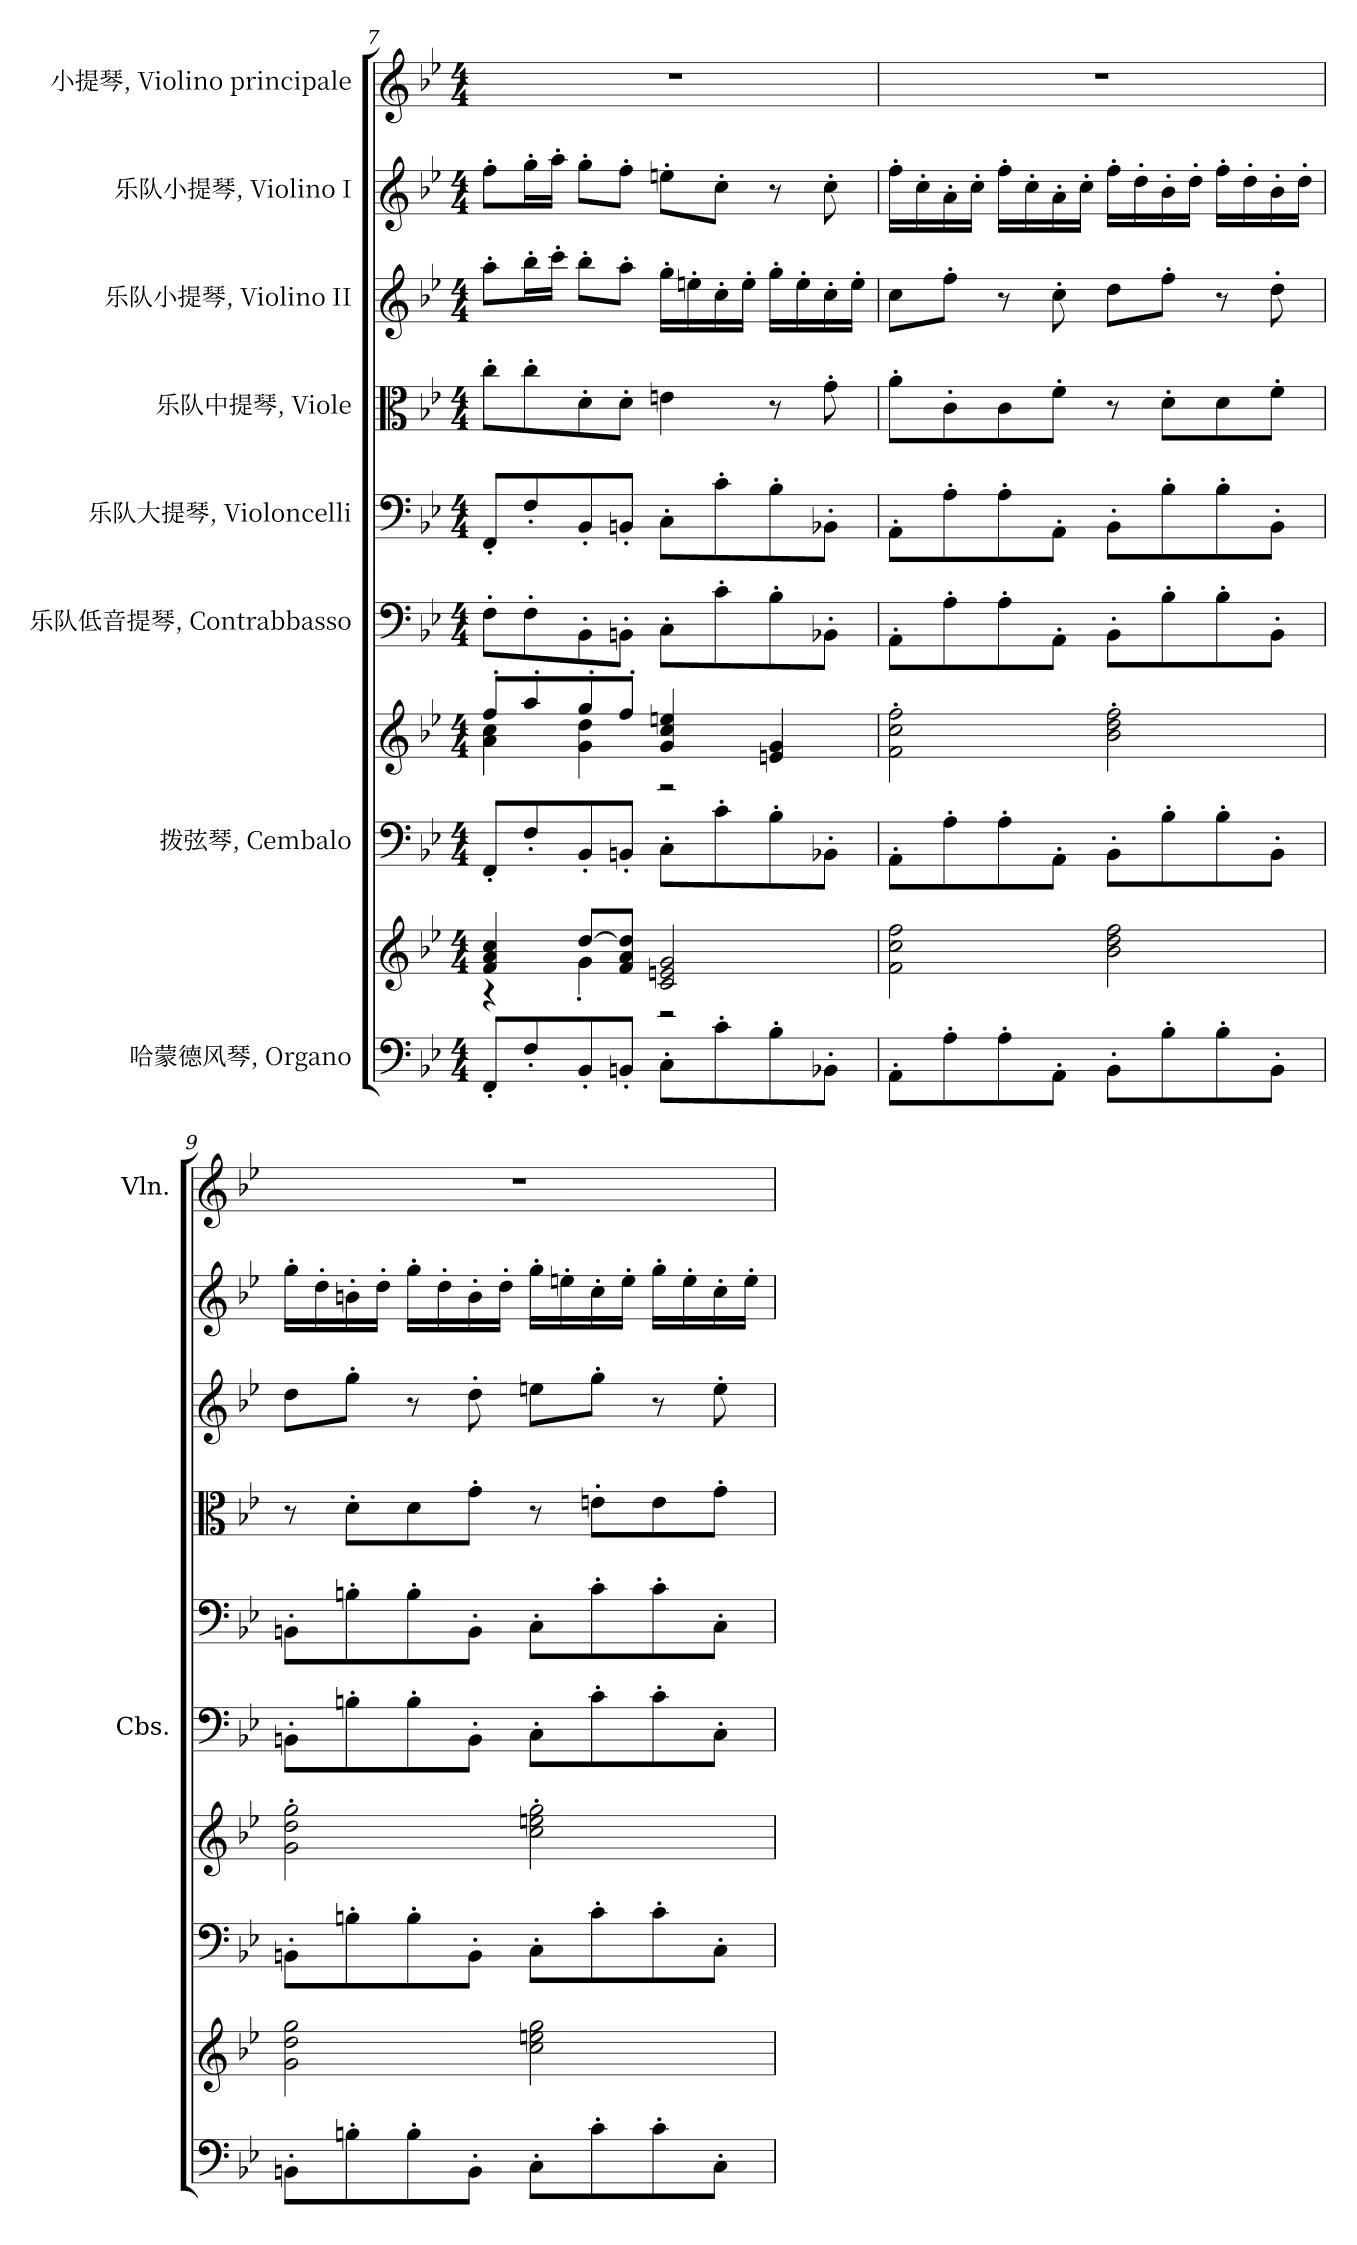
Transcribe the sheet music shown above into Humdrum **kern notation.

**kern	**kern	**kern	**kern	**kern	**kern	**kern	**kern	**kern	**kern
*part8	*part8	*part7	*part7	*part6	*part5	*part4	*part3	*part2	*part1
*staff10	*staff9	*staff8	*staff7	*staff6	*staff5	*staff4	*staff3	*staff2	*staff1
*I"哈蒙德风琴, Organo	*	*I"拨弦琴, Cembalo	*	*I"乐队低音提琴, Contrabbasso	*I"乐队大提琴, Violoncelli	*I"乐队中提琴, Viole	*I"乐队小提琴, Violino II	*I"乐队小提琴, Violino I	*I"小提琴, Violino principale
*	*	*	*	*I'Cbs.	*	*	*	*	*I'Vln.
!!LO:PB:g=z
*clefF4	*clefG2	*clefF4	*clefG2	*clefF4	*clefF4	*clefC3	*clefG2	*clefG2	*clefG2
*	*	*	*	*ITrd7c12	*	*	*	*	*
*k[b-e-]	*k[b-e-]	*k[b-e-]	*k[b-e-]	*k[b-e-]	*k[b-e-]	*k[b-e-]	*k[b-e-]	*k[b-e-]	*k[b-e-]
*M4/4	*M4/4	*M4/4	*M4/4	*M4/4	*M4/4	*M4/4	*M4/4	*M4/4	*M4/4
=7	=7	=7	=7	=7	=7	=7	=7	=7	=7
*	*^	*	*^	*	*	*	*	*	*
8FF'/L	4f/ 4a/ 4cc/	4r	8FF'/L	8ff'/L	4a\ 4cc\	8FF'\L	8FF'/L	8cc'\L	8aa'\L	8ff'\L	1r
8F'/	.	.	8F'/	8aa'/	.	8FF'\	8F'/	8cc'\	16bb-'\L	16gg'\L	.
.	.	.	.	.	.	.	.	.	16ccc'\JJ	16aa'\JJ	.
8BB-'/	[8dd/L	4g'\	8BB-'/	8gg'/	4g\ 4dd\	8BBB-'\	8BB-'/	8d'\	8bb-'\L	8gg'\L	.
8BBn'/J	8f/ 8a/ 8dd/]J	.	8BBn'/J	8ff'/J	.	8BBBn'\J	8BBn'/J	8d'\J	8aa'\J	8ff'\J	.
8C'\L	2c/ 2en/ 2g/	2r	8C'\L	4g/ 4cc/ 4een/	2r	8CC'\L	8C'\L	4en\	16gg'\LL	8een'\L	.
.	.	.	.	.	.	.	.	.	16een'\	.	.
8c'\	.	.	8c'\	.	.	8C'\	8c'\	.	16cc'\	8cc'\J	.
.	.	.	.	.	.	.	.	.	16ee'\JJ	.	.
8B-'\	.	.	8B-'\	4en/ 4g/	.	8BB-'\	8B-'\	8r	16gg'\LL	8r	.
.	.	.	.	.	.	.	.	.	16ee'\	.	.
8BB-X'\J	.	.	8BB-X'\J	.	.	8BBB-X'\J	8BB-X'\J	8g'\	16cc'\	8cc'\	.
.	.	.	.	.	.	.	.	.	16ee'\JJ	.	.
*	*v	*v	*	*v	*v	*	*	*	*	*	*
=8	=8	=8	=8	=8	=8	=8	=8	=8	=8
8AA'\L	2f\ 2cc\ 2ff\	8AA'\L	2f\' 2cc\' 2ff\'	8AAA'\L	8AA'\L	8a'\L	8cc\L	16ff'\LL	1r
.	.	.	.	.	.	.	.	16cc'\	.
8A'\	.	8A'\	.	8AA'\	8A'\	8c'\	8ff'\J	16a'\	.
.	.	.	.	.	.	.	.	16cc'\JJ	.
8A'\	.	8A'\	.	8AA'\	8A'\	8c\	8r	16ff'\LL	.
.	.	.	.	.	.	.	.	16cc'\	.
8AA'\J	.	8AA'\J	.	8AAA'\J	8AA'\J	8f'\J	8cc'\	16a'\	.
.	.	.	.	.	.	.	.	16cc'\JJ	.
8BB-'\L	2b-\ 2dd\ 2ff\	8BB-'\L	2b-\' 2dd\' 2ff\'	8BBB-'\L	8BB-'\L	8r	8dd\L	16ff'\LL	.
.	.	.	.	.	.	.	.	16dd'\	.
8B-'\	.	8B-'\	.	8BB-'\	8B-'\	8d'\L	8ff'\J	16b-'\	.
.	.	.	.	.	.	.	.	16dd'\JJ	.
8B-'\	.	8B-'\	.	8BB-'\	8B-'\	8d\	8r	16ff'\LL	.
.	.	.	.	.	.	.	.	16dd'\	.
8BB-'\J	.	8BB-'\J	.	8BBB-'\J	8BB-'\J	8f'\J	8dd'\	16b-'\	.
.	.	.	.	.	.	.	.	16dd'\JJ	.
!!LO:PB:g=z
=9	=9	=9	=9	=9	=9	=9	=9	=9	=9
8BBn'\L	2g\ 2dd\ 2gg\	8BBn'\L	2g\' 2dd\' 2gg\'	8BBBn'\L	8BBn'\L	8r	8dd\L	16gg'\LL	1r
.	.	.	.	.	.	.	.	16dd'\	.
8Bn'\	.	8Bn'\	.	8BBn'\	8Bn'\	8d'\L	8gg'\J	16bn'\	.
.	.	.	.	.	.	.	.	16dd'\JJ	.
8B'\	.	8B'\	.	8BB'\	8B'\	8d\	8r	16gg'\LL	.
.	.	.	.	.	.	.	.	16dd'\	.
8BB'\J	.	8BB'\J	.	8BBB'\J	8BB'\J	8g'\J	8dd'\	16b'\	.
.	.	.	.	.	.	.	.	16dd'\JJ	.
8C'\L	2cc\ 2een\ 2gg\	8C'\L	2cc\' 2een\' 2gg\'	8CC'\L	8C'\L	8r	8een\L	16gg'\LL	.
.	.	.	.	.	.	.	.	16een'\	.
8c'\	.	8c'\	.	8C'\	8c'\	8en'\L	8gg'\J	16cc'\	.
.	.	.	.	.	.	.	.	16ee'\JJ	.
8c'\	.	8c'\	.	8C'\	8c'\	8e\	8r	16gg'\LL	.
.	.	.	.	.	.	.	.	16ee'\	.
8C'\J	.	8C'\J	.	8CC'\J	8C'\J	8g'\J	8ee'\	16cc'\	.
.	.	.	.	.	.	.	.	16ee'\JJ	.
=	=	=	=	=	=	=	=	=	=
*-	*-	*-	*-	*-	*-	*-	*-	*-	*-
